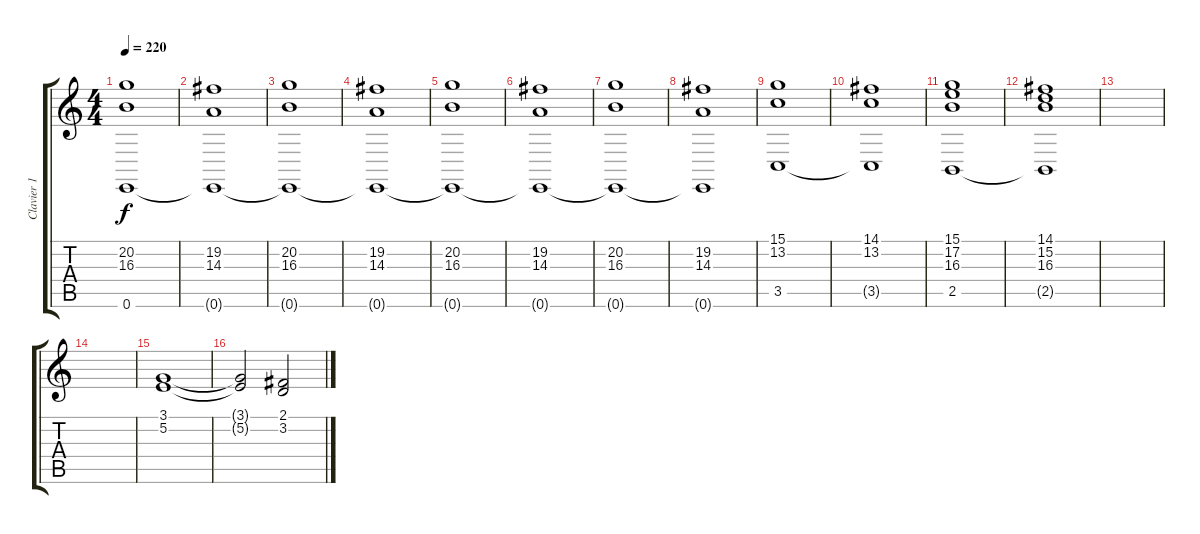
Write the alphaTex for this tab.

\track ("Clavier 1" "Clavier 1") {instrument stringensemble1}
\staff {score tabs}
\tuning (E4 B3 G3 D3 A2 E2) {hide}
\ts (4 4)
\tempo 220
\clef g2
\ks c
(20.2 16.3 0.6).1{dy f} |
(19.2 14.3 0.6{t}).1 |
(20.2 16.3 0.6{t}).1 |
(19.2 14.3 0.6{t}).1 |
(20.2 16.3 0.6{t}).1 |
(19.2 14.3 0.6{t}).1 |
(20.2 16.3 0.6{t}).1 |
(19.2 14.3 0.6{t}).1 |
(15.1 13.2 3.5).1 |
(14.1 13.2 3.5{t}).1 |
(15.1 17.2 16.3 2.5).1 |
(14.1 15.2 16.3 2.5{t}).1 |
|
|
(3.1 5.2).1{volume 12 instrument choiraahs} |
(3.1{t} 5.2{t}).2 (2.1 3.2).2
